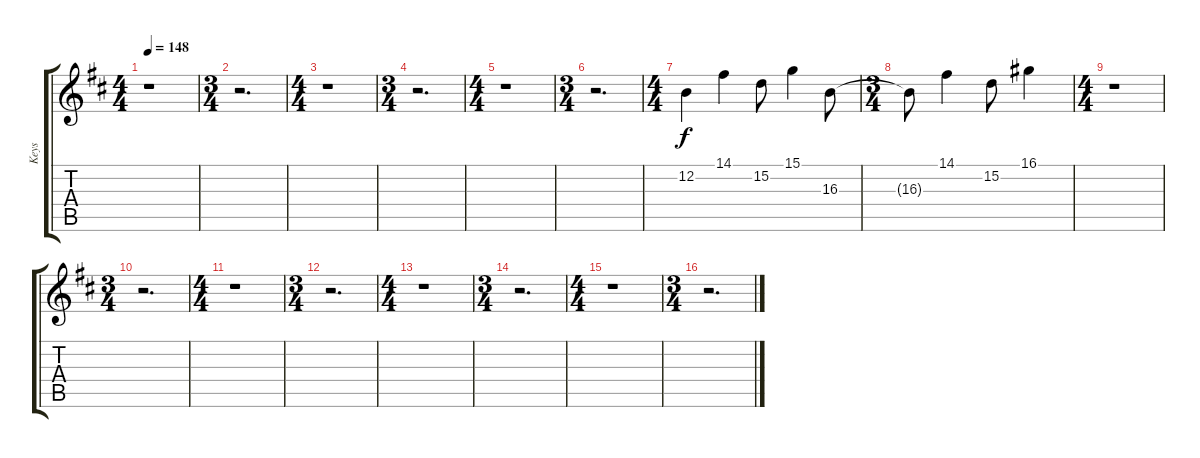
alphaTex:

\track ("Keys" "Keys") {instrument fx3crystal}
\staff {score tabs}
\tuning (E4 B3 G3 D3 A2 E2) {hide}
\ts (4 4)
\tempo 148
\clef g2
\ks d
r.1{dy fff} |
\ts (3 4)
r.2{d} |
\ts (4 4)
r.1 |
\ts (3 4)
r.2{d} |
\ts (4 4)
r.1 |
\ts (3 4)
r.2{d} |
\ts (4 4)
12.2.4{dy f} 14.1.4 15.2.8 15.1.4 16.3.8 |
\ts (3 4)
16.3{t}.8 14.1.4 15.2.8 16.1.4 |
\ts (4 4)
r.1 |
\ts (3 4)
r.2{d} |
\ts (4 4)
r.1 |
\ts (3 4)
r.2{d} |
\ts (4 4)
r.1 |
\ts (3 4)
r.2{d} |
\ts (4 4)
r.1 |
\ts (3 4)
r.2{d}
